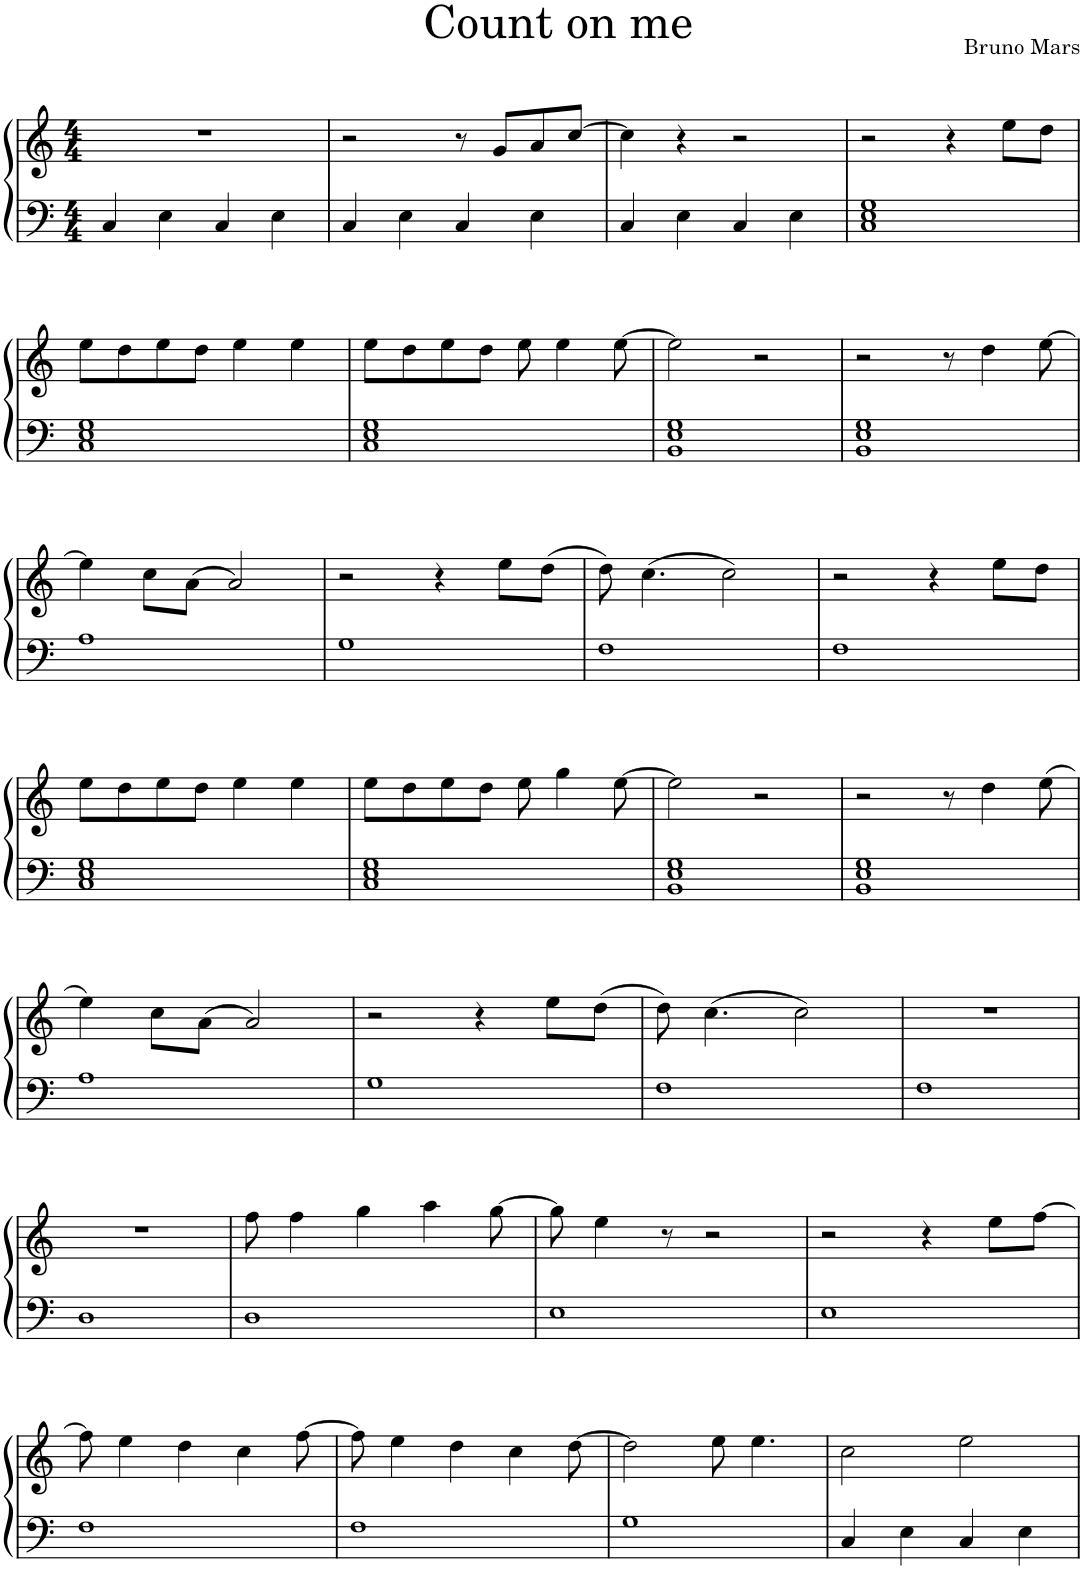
**kern	**kern
*part1	*part1
*staff2	*staff1
*I"Piano	*
*I'Pno.	*
*clefF4	*clefG2
*k[]	*k[]
*M4/4	*M4/4
=1	=1
4C/	1r
4E\	.
4C/	.
4E\	.
=2	=2
4C/	2r
4E\	.
4C/	8r
.	8g/L
4E\	8a/
.	[8cc/J
=3	=3
4C/	4cc\]
4E\	4r
4C/	2r
4E\	.
=4	=4
1C 1E 1G	2r
.	4r
.	8ee\L
.	8dd\J
!!LO:LB:g=z
=5	=5
1C 1E 1G	8ee\L
.	8dd\
.	8ee\
.	8dd\J
.	4ee\
.	4ee\
=6	=6
1C 1E 1G	8ee\L
.	8dd\
.	8ee\
.	8dd\J
.	8ee\
.	4ee\
.	[8ee\
=7	=7
1BB 1E 1G	2ee\]
.	2r
=8	=8
1BB 1E 1G	2r
.	8r
.	4dd\
.	[8ee\
!!LO:LB:g=z
=9	=9
1A	4ee\]
.	8cc\L
.	(8a\J
.	2a/)
=10	=10
1G	2r
.	4r
.	8ee\L
.	(8dd\J
=11	=11
1F	8dd\)
.	(4.cc\
.	2cc\)
=12	=12
1F	2r
.	4r
.	8ee\L
.	8dd\J
!!LO:LB:g=z
=13	=13
1C 1E 1G	8ee\L
.	8dd\
.	8ee\
.	8dd\J
.	4ee\
.	4ee\
=14	=14
1C 1E 1G	8ee\L
.	8dd\
.	8ee\
.	8dd\J
.	8ee\
.	4gg\
.	[8ee\
=15	=15
1BB 1E 1G	2ee\]
.	2r
=16	=16
1BB 1E 1G	2r
.	8r
.	4dd\
.	(8ee\
!!LO:LB:g=z
=17	=17
1A	4ee\)
.	8cc\L
.	(8a\J
.	2a/)
=18	=18
1G	2r
.	4r
.	8ee\L
.	(8dd\J
=19	=19
1F	8dd\)
.	(4.cc\
.	2cc\)
=20	=20
1F	1r
!!LO:LB:g=z
=21	=21
1D	1r
=22	=22
1D	8ff\
.	4ff\
.	4gg\
.	4aa\
.	[8gg\
=23	=23
1E	8gg\]
.	4ee\
.	8r
.	2r
=24	=24
1E	2r
.	4r
.	8ee\L
.	[8ff\J
!!LO:LB:g=z
=25	=25
1F	8ff\]
.	4ee\
.	4dd\
.	4cc\
.	[8ff\
=26	=26
1F	8ff\]
.	4ee\
.	4dd\
.	4cc\
.	[8dd\
=27	=27
1G	2dd\]
.	8ee\
.	4.ee\
=28	=28
4C/	2cc\
4E\	.
4C/	2ee\
4E\	.
=	=
*-	*-
